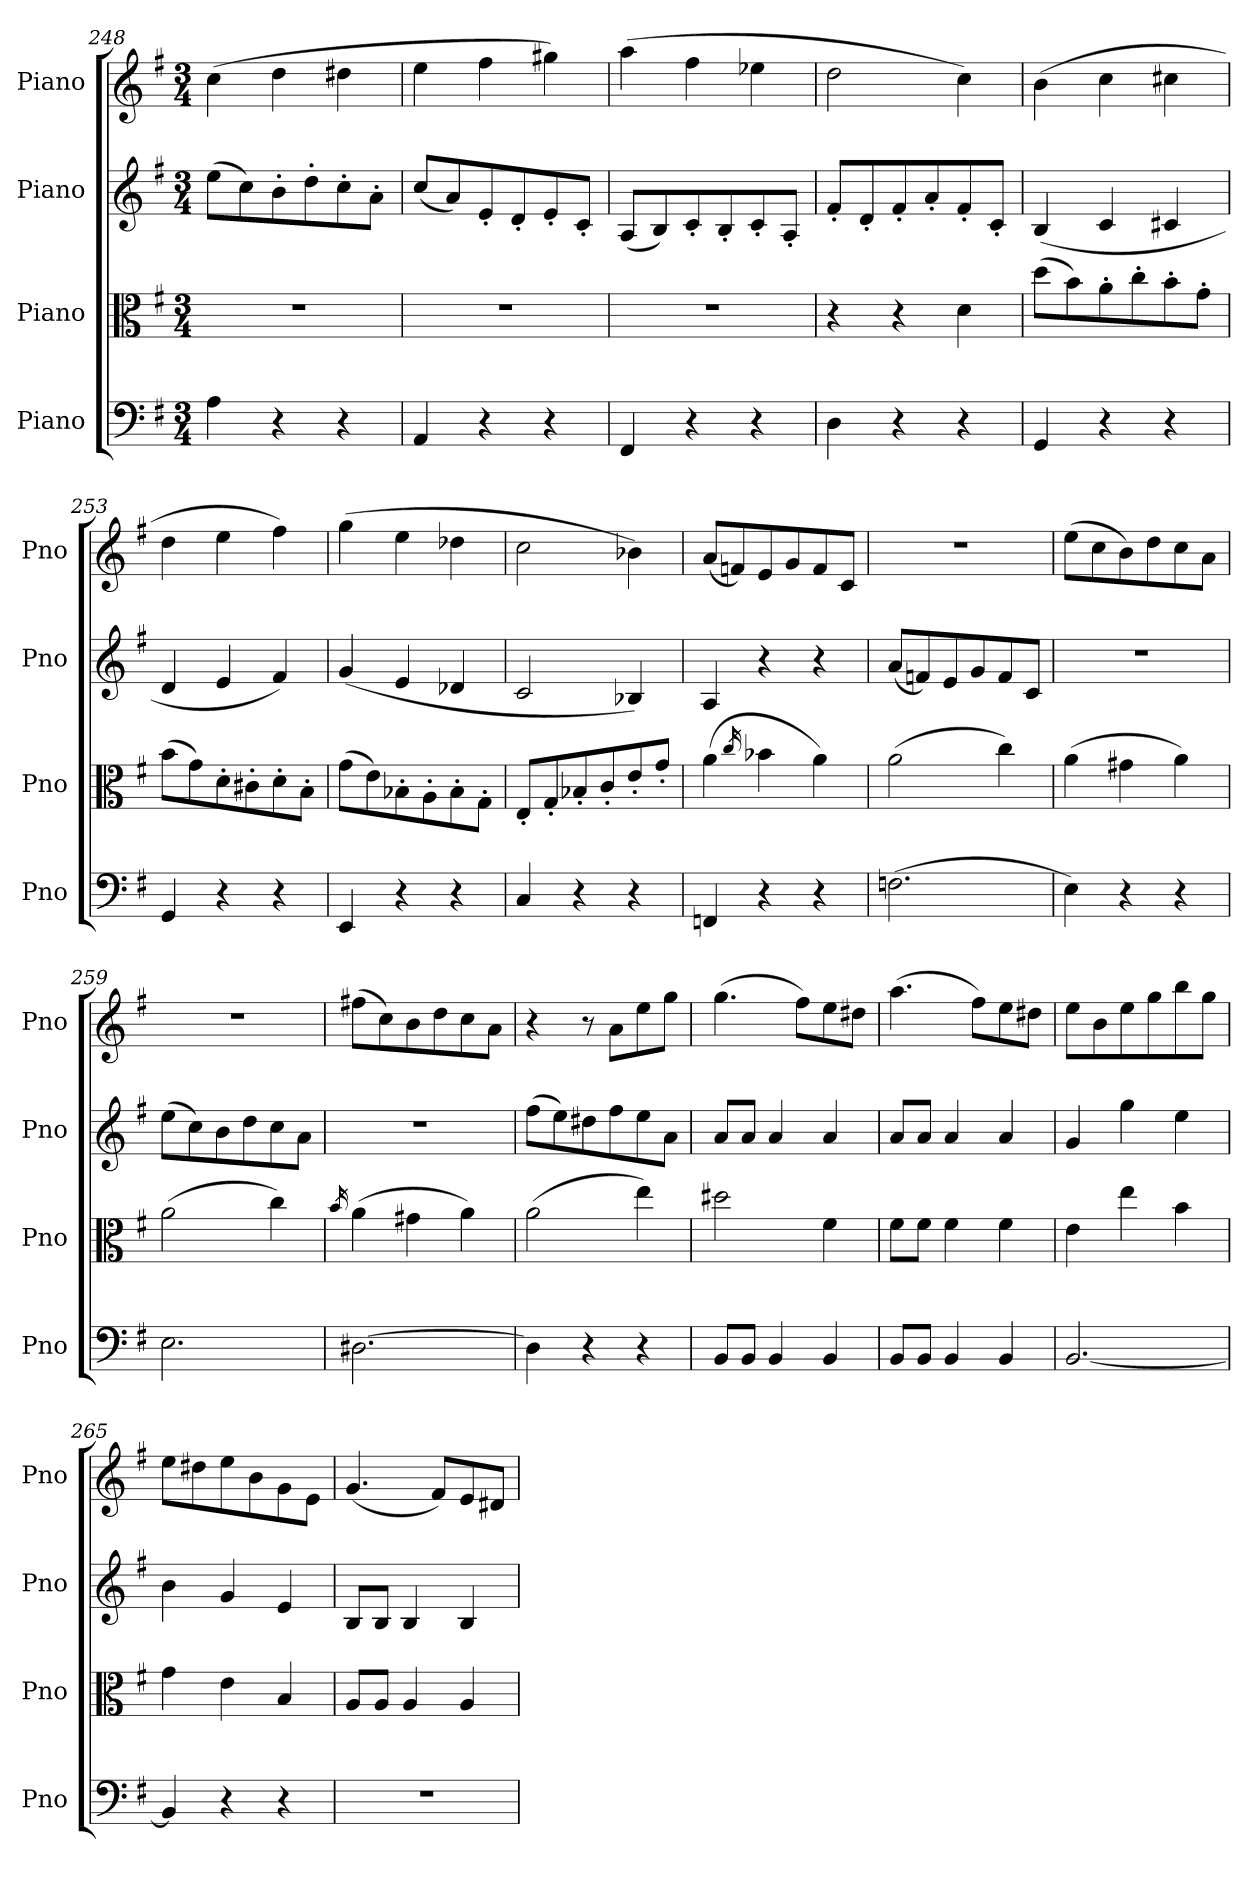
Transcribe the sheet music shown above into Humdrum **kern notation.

**kern	**kern	**kern	**kern
*part4	*part3	*part2	*part1
*staff4	*staff3	*staff2	*staff1
*I"Piano	*I"Piano	*I"Piano	*I"Piano
*I'Pno	*I'Pno	*I'Pno	*I'Pno
*clefF4	*clefC3	*clefG2	*clefG2
*k[f#]	*k[f#]	*k[f#]	*k[f#]
*M3/4	*M3/4	*M3/4	*M3/4
=248	=248	=248	=248
4A\	2.r	(8ee\L	(4cc\
.	.	8cc\)	.
4r	.	8b'\	4dd\
.	.	8dd'\	.
4r	.	8cc'\	4dd#X\
.	.	8a'\J	.
=249	=249	=249	=249
4AA/	2.r	(8cc/L	4ee\
.	.	8a/)	.
4r	.	8e'/	4ff#\
.	.	8d'/	.
4r	.	8e'/	4gg#X\)
.	.	8c'/J	.
=250	=250	=250	=250
4FF#/	2.r	(8A/L	(4aa\
.	.	8B/)	.
4r	.	8c'/	4ff#\
.	.	8B'/	.
4r	.	8c'/	4ee-X\
.	.	8A'/J	.
=251	=251	=251	=251
4D\	4r	8f#'/L	2dd\
.	.	8d'/	.
4r	4r	8f#'/	.
.	.	8a'/	.
4r	4d\	8f#'/	4cc\)
.	.	8c'/J	.
=252	=252	=252	=252
4GG/	(8dd\L	(4B/	(4b\
.	8b\)	.	.
4r	8a'\	4c/	4cc\
.	8cc'\	.	.
4r	8b'\	4c#X/	4cc#X\
.	8g'\J	.	.
=253	=253	=253	=253
4GG/	(8b\L	4d/	4dd\
.	8g\)	.	.
4r	8d'\	4e/	4ee\
.	8c#X'\	.	.
4r	8d'\	4f#/)	4ff#\)
.	8B'\J	.	.
=254	=254	=254	=254
4EE/	(8g\L	(4g/	(4gg\
.	8e\)	.	.
4r	8B-X'\	4e/	4ee\
.	8A'\	.	.
4r	8B-'\	4d-X/	4dd-X\
.	8G'\J	.	.
=255	=255	=255	=255
4C/	8E'/L	2c/	2cc\
.	8G'/	.	.
4r	8B-X'/	.	.
.	8c'/	.	.
4r	8e'/	4B-X/)	4b-X\)
.	8g'/J	.	.
=256	=256	=256	=256
4FFn/	(4a\	4A/	(8a/L
.	.	.	8fn/)
.	16qcc/	.	.
4r	4b-X\	4r	8e/
.	.	.	8g/
4r	4a\)	4r	8f/
.	.	.	8c/J
=257	=257	=257	=257
(2.Fn\	(2a\	(8a/L	2.r
.	.	8fn/)	.
.	.	8e/	.
.	.	8g/	.
.	4cc\)	8f/	.
.	.	8c/J	.
=258	=258	=258	=258
4E\)	(4a\	2.r	(8ee\L
.	.	.	8cc\
4r	4g#X\	.	8b\)
.	.	.	8dd\
4r	4a\)	.	8cc\
.	.	.	8a\J
=259	=259	=259	=259
2.E\	(2a\	(8ee\L	2.r
.	.	8cc\)	.
.	.	8b\	.
.	.	8dd\	.
.	4cc\)	8cc\	.
.	.	8a\J	.
=260	=260	=260	=260
.	16qb/	.	.
[2.D#X\	(4a\	2.r	(8ff#X\L
.	.	.	8cc\)
.	4g#X\	.	8b\
.	.	.	8dd\
.	4a\)	.	8cc\
.	.	.	8a\J
=261	=261	=261	=261
4D#\]	(2a\	(8ff#\L	4r
.	.	8ee\)	.
4r	.	8dd#X\	8r
.	.	8ff#\	8a\L
4r	4ee\)	8ee\	8ee\
.	.	8a\J	8gg\J
=262	=262	=262	=262
8BB/L	2dd#X\	8a/L	(4.gg\
8BB/J	.	8a/J	.
4BB/	.	4a/	.
.	.	.	8ff#\L)
4BB/	4f#\	4a/	8ee\
.	.	.	8dd#X\J
=263	=263	=263	=263
8BB/L	8f#\L	8a/L	(4.aa\
8BB/J	8f#\J	8a/J	.
4BB/	4f#\	4a/	.
.	.	.	8ff#\L)
4BB/	4f#\	4a/	8ee\
.	.	.	8dd#X\J
=264	=264	=264	=264
[2.BB/	4e\	4g/	8ee\L
.	.	.	8b\
.	4ee\	4gg\	8ee\
.	.	.	8gg\
.	4b\	4ee\	8bb\
.	.	.	8gg\J
=265	=265	=265	=265
4BB/]	4g\	4b\	8ee\L
.	.	.	8dd#X\
4r	4e\	4g/	8ee\
.	.	.	8b\
4r	4B/	4e/	8g\
.	.	.	8e\J
=266	=266	=266	=266
2.r	8A/L	8B/L	(4.g/
.	8A/J	8B/J	.
.	4A/	4B/	.
.	.	.	8f#/L)
.	4A/	4B/	8e/
.	.	.	8d#X/J
=	=	=	=
*-	*-	*-	*-
